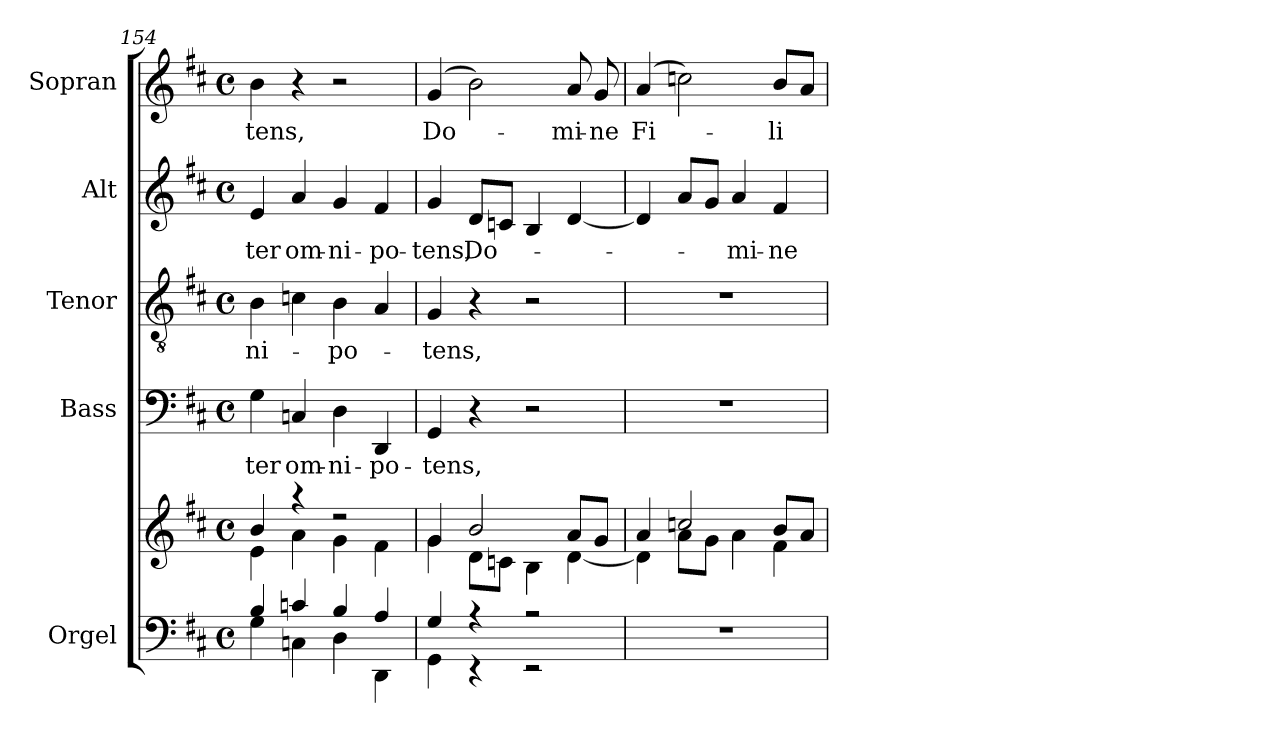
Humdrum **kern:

**kern	**kern	**kern	**text	**kern	**text	**kern	**text	**kern	**text
*part5	*part5	*part4	*part4	*part3	*part3	*part2	*part2	*part1	*part1
*staff6	*staff5	*staff4	*staff4	*staff3	*staff3	*staff2	*staff2	*staff1	*staff1
*I"Orgel	*	*I"Bass	*	*I"Tenor	*	*I"Alt	*	*I"Sopran	*
*I'Org.	*	*I'B.	*	*I'T.	*	*I'A.	*	*I'S.	*
*clefF4	*clefG2	*clefF4	*	*clefGv2	*	*clefG2	*	*clefG2	*
*k[f#c#]	*k[f#c#]	*k[f#c#]	*	*k[f#c#]	*	*k[f#c#]	*	*k[f#c#]	*
*D:	*D:	*D:	*	*D:	*	*D:	*	*D:	*
*M4/4	*M4/4	*M4/4	*	*M4/4	*	*M4/4	*	*M4/4	*
*met(c)	*met(c)	*met(c)	*	*met(c)	*	*met(c)	*	*met(c)	*
=154	=154	=154	=154	=154	=154	=154	=154	=154	=154
*^	*^	*	*	*	*	*	*	*	*
!	!	!	!	!	!LO:LY:b	!	!LO:LY:b	!	!LO:LY:b	!	!LO:LY:b
4B/	4G\	4b/	4e\	4G\	-ter	4B\	-ni-	4e/	-ter	4b\	-tens,
!	!	!	!	!	!LO:LY:b	!	!	!	!LO:LY:b	!	!
4cn/	4Cn\	4rgg	4a\	4Cn/	om-	4cn\	.	4a/	om-	4r	.
!	!	!	!	!	!LO:LY:b	!	!LO:LY:b	!	!LO:LY:b	!	!
4B/	4D\	2rdd	4g\	4D\	-ni-	4B\	-po-	4g/	-ni-	2r	.
!	!	!	!	!	!LO:LY:b	!	!	!	!LO:LY:b	!	!
4A/	4DD\	.	4f#\	4DD/	-po-	4A/	.	4f#/	-po-	.	.
=155	=155	=155	=155	=155	=155	=155	=155	=155	=155	=155	=155
!	!	!	!	!	!LO:LY:b	!	!LO:LY:b	!	!LO:LY:b	!	!LO:LY:b
4G/	4GG\	4g/	4g\	4GG/	-tens,	4G/	-tens,	4g/	-tens,	(4g/	Do-
!	!	!	!	!	!	!	!	!	!LO:LY:b	!	!
4r	4r	2b/	8d\L	4r	.	4r	.	8d/L	Do-	2b\)	.
.	.	.	8cn\J	.	.	.	.	8cn/J	.	.	.
2r	2r	.	4B\	2r	.	2r	.	4B/	.	.	.
!	!	!	!	!	!	!	!	!	!	!	!LO:LY:b
.	.	8a/L	[<4d\	.	.	.	.	[4d/	.	8a/	-mi-
!	!	!	!	!	!	!	!	!	!	!	!LO:LY:b
.	.	8g/J	.	.	.	.	.	.	.	8g/	-ne
*v	*v	*	*	*	*	*	*	*	*	*	*
=156	=156	=156	=156	=156	=156	=156	=156	=156	=156	=156
!	!	!	!	!	!	!	!	!	!	!LO:LY:b
1r	4a/	4d\]	1r	.	1r	.	4d/]	.	(4a/	Fi-
.	2ccn/	8a\L	.	.	.	.	8a/L	.	2ccn\)	.
.	.	8g\J	.	.	.	.	8g/J	.	.	.
!	!	!	!	!	!	!	!	!LO:LY:b	!	!
.	.	4a\	.	.	.	.	4a/	-mi-	.	.
!	!	!	!	!	!	!	!	!LO:LY:b	!	!LO:LY:b
.	8b/L	4f#\	.	.	.	.	4f#/	-ne	8b/L	-li
.	8a/J	.	.	.	.	.	.	.	8a/J	.
*	*v	*v	*	*	*	*	*	*	*	*
=	=	=	=	=	=	=	=	=	=
*-	*-	*-	*-	*-	*-	*-	*-	*-	*-
